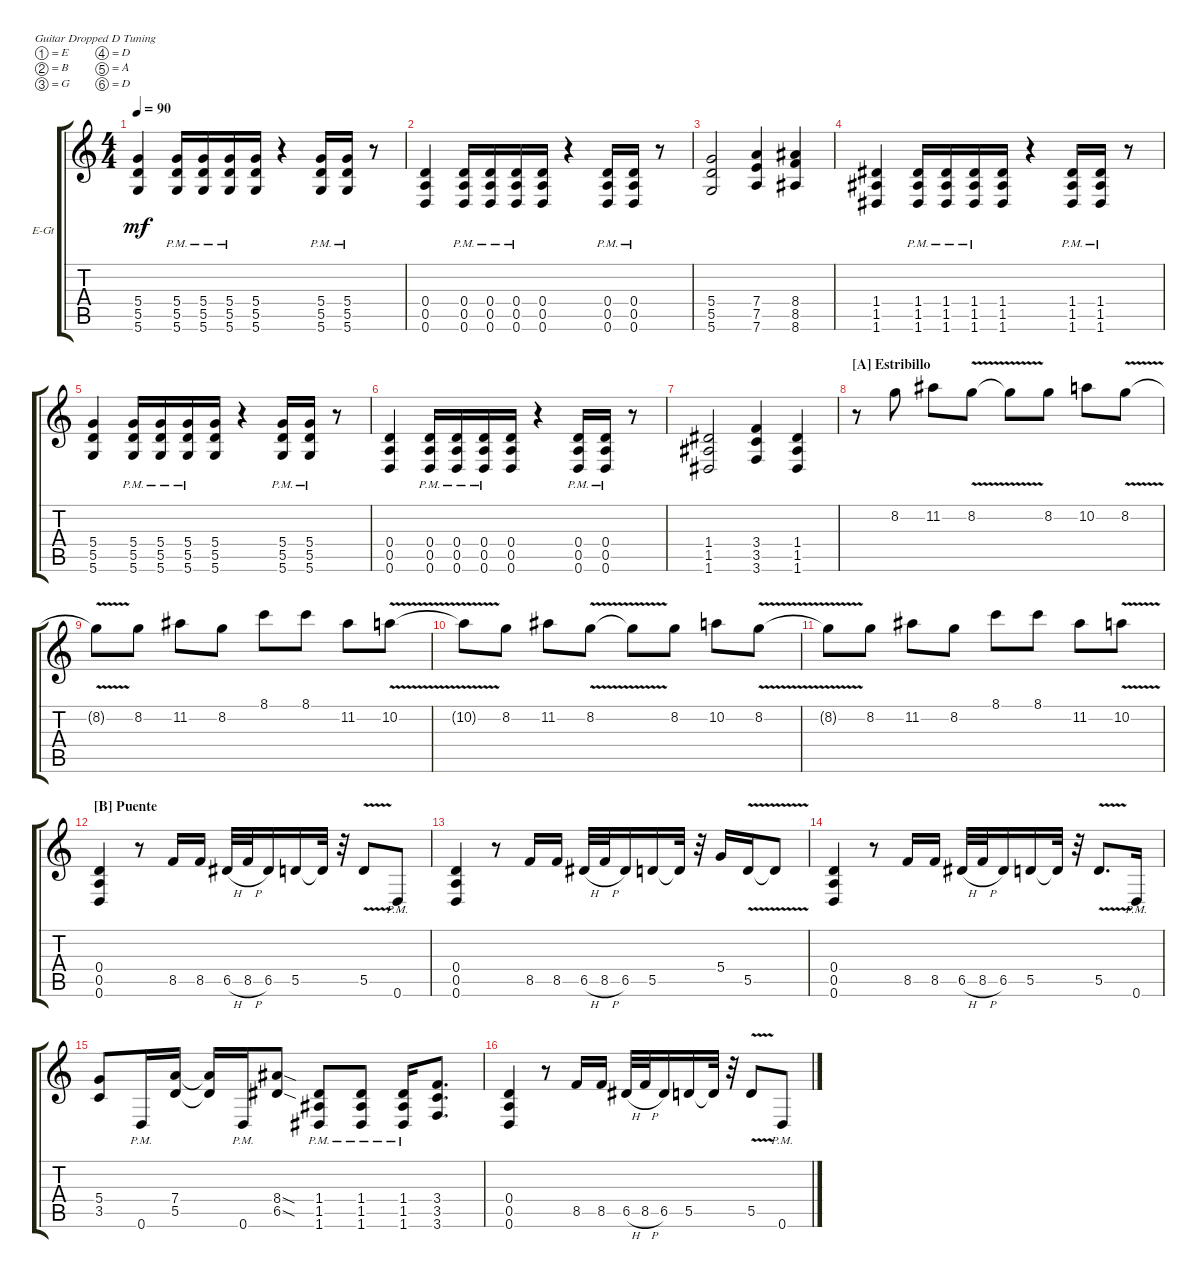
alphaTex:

\bracketExtendMode groupsimilarinstruments
\firstSystemTrackNameOrientation horizontal
\otherSystemsTrackNameOrientation horizontal
\track ("Zacky Vengeance" "E-Gt") {instrument distortionguitar}
\staff {score tabs}
\tuning (E4 B3 G3 D3 A2 D2)
\ts (4 4)
\tempo 90
\clef g2
\ks c
(5.6 5.5 5.4).4{dy mf} (5.6{pm} 5.5{pm} 5.4{pm}).16 (5.6{pm} 5.5{pm} 5.4{pm}).16 (5.6{pm} 5.5{pm} 5.4{pm}).16 (5.6 5.5 5.4).16 r.4 (5.6{pm} 5.5{pm} 5.4{pm}).16 (5.6{pm} 5.5{pm} 5.4{pm}).16 r.8 |
(0.6 0.5 0.4).4 (0.6{pm} 0.5{pm} 0.4{pm}).16 (0.6{pm} 0.5{pm} 0.4{pm}).16 (0.6{pm} 0.5{pm} 0.4{pm}).16 (0.6 0.5 0.4).16 r.4 (0.6{pm} 0.5{pm} 0.4{pm}).16 (0.6{pm} 0.5{pm} 0.4{pm}).16 r.8 |
(5.4 5.5 5.6).2 (7.4 7.6 7.5).4 (8.5 8.4 8.6).4 |
(1.6 1.5 1.4).4 (1.6{pm} 1.5{pm} 1.4{pm}).16 (1.6{pm} 1.5{pm} 1.4{pm}).16 (1.6{pm} 1.5{pm} 1.4{pm}).16 (1.6 1.5 1.4).16 r.4 (1.6{pm} 1.5{pm} 1.4{pm}).16 (1.6{pm} 1.5{pm} 1.4{pm}).16 r.8 |
(5.6 5.5 5.4).4 (5.6{pm} 5.5{pm} 5.4{pm}).16 (5.6{pm} 5.5{pm} 5.4{pm}).16 (5.6{pm} 5.5{pm} 5.4{pm}).16 (5.6 5.5 5.4).16 r.4 (5.6{pm} 5.5{pm} 5.4{pm}).16 (5.6{pm} 5.5{pm} 5.4{pm}).16 r.8 |
(0.6 0.5 0.4).4 (0.6{pm} 0.5{pm} 0.4{pm}).16 (0.6{pm} 0.5{pm} 0.4{pm}).16 (0.6{pm} 0.5{pm} 0.4{pm}).16 (0.6 0.5 0.4).16 r.4 (0.6{pm} 0.5{pm} 0.4{pm}).16 (0.6{pm} 0.5{pm} 0.4{pm}).16 r.8 |
(1.4 1.5 1.6).2 (3.4 3.6 3.5).4 (1.5 1.4 1.6).4 |
\section ("A" "Estribillo")
r.8 8.2.8 11.2.8 8.2{v}.8 8.2{v t}.8 8.2.8 10.2.8 8.2{v}.8 |
8.2{v t}.8 8.2.8 11.2.8 8.2.8 8.1.8 8.1.8 11.2.8 10.2{v}.8 |
10.2{v t}.8 8.2.8 11.2.8 8.2{v}.8 8.2{v t}.8 8.2.8 10.2.8 8.2{v}.8 |
8.2{v t}.8 8.2.8 11.2.8 8.2.8 8.1.8 8.1.8 11.2.8 10.2{v}.8 |
\section ("B" "Puente")
(0.6 0.5 0.4).4 r.8 8.5.16 8.5.16 6.5{h}.32 8.5{h}.32 6.5.16 5.5.16 5.5{t}.32 r.32 5.5{v}.8 0.6{pm}.8 |
(0.6 0.5 0.4).4 r.8 8.5.16 8.5.16 6.5{h}.32 8.5{h}.32 6.5.16 5.5.16 5.5{t}.32 r.32 5.4.16 5.5{v}.16 5.5{v t}.8 |
(0.6 0.5 0.4).4 r.8 8.5.16 8.5.16 6.5{h}.32 8.5{h}.32 6.5.16 5.5.16 5.5{t}.32 r.32 5.5{v}.8{d} 0.6{pm}.16 |
(3.5 5.4).8 0.6{pm}.16 (5.5 7.4).16 (7.4{t} 5.5{t}).16 0.6{pm}.16 (6.5{sod} 8.4{sod}).8 (1.6{pm} 1.5{pm} 1.4{pm}).8 (1.6{pm} 1.5{pm} 1.4{pm}).8 (1.6{pm} 1.5{pm} 1.4{pm}).16 (3.4 3.5 3.6).8{d} |
(0.6 0.5 0.4).4 r.8 8.5.16 8.5.16 6.5{h}.32 8.5{h}.32 6.5.16 5.5.16 5.5{t}.32 r.32 5.5{v}.8 0.6{pm}.8
